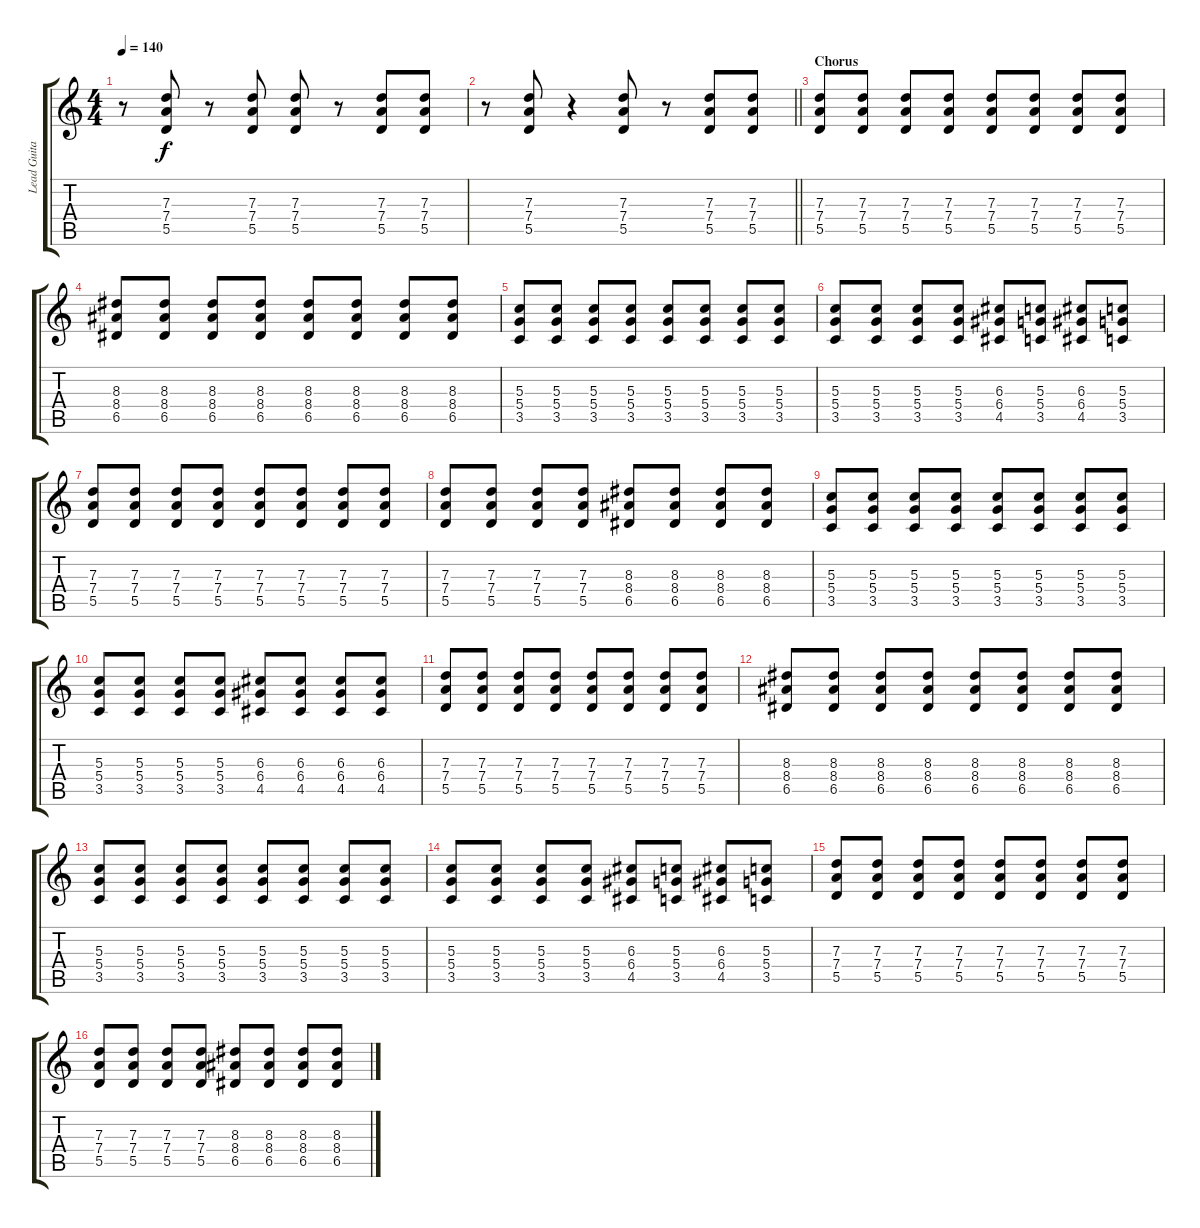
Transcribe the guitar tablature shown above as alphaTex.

\track ("Lead Guitar" "Lead Guita") {instrument overdrivenguitar}
\staff {score tabs}
\tuning (E4 B3 G3 D3 A2 E2) {hide}
\ts (4 4)
\tempo 140
\clef g2
\ks c
r.8{dy f} (7.3 7.4 5.5).8 r.8 (7.3 7.4 5.5).8 (7.3 7.4 5.5).8 r.8 (7.3 7.4 5.5).8 (7.3 7.4 5.5).8 |
\barLineRight lightlight
r.8 (7.3 7.4 5.5).8 r.4 (7.3 7.4 5.5).8 r.8 (7.3 7.4 5.5).8 (7.3 7.4 5.5).8 |
\section ("" "Chorus")
(7.3 7.4 5.5).8 (7.3 7.4 5.5).8 (7.3 7.4 5.5).8 (7.3 7.4 5.5).8 (7.3 7.4 5.5).8 (7.3 7.4 5.5).8 (7.3 7.4 5.5).8 (7.3 7.4 5.5).8 |
(8.3 8.4 6.5).8 (8.3 8.4 6.5).8 (8.3 8.4 6.5).8 (8.3 8.4 6.5).8 (8.3 8.4 6.5).8 (8.3 8.4 6.5).8 (8.3 8.4 6.5).8 (8.3 8.4 6.5).8 |
(5.3 5.4 3.5).8 (5.3 5.4 3.5).8 (5.3 5.4 3.5).8 (5.3 5.4 3.5).8 (5.3 5.4 3.5).8 (5.3 5.4 3.5).8 (5.3 5.4 3.5).8 (5.3 5.4 3.5).8 |
(5.3 5.4 3.5).8 (5.3 5.4 3.5).8 (5.3 5.4 3.5).8 (5.3 5.4 3.5).8 (6.3 6.4 4.5).8 (5.3 5.4 3.5).8 (6.3 6.4 4.5).8 (5.3 5.4 3.5).8 |
(7.3 7.4 5.5).8 (7.3 7.4 5.5).8 (7.3 7.4 5.5).8 (7.3 7.4 5.5).8 (7.3 7.4 5.5).8 (7.3 7.4 5.5).8 (7.3 7.4 5.5).8 (7.3 7.4 5.5).8 |
(7.3 7.4 5.5).8 (7.3 7.4 5.5).8 (7.3 7.4 5.5).8 (7.3 7.4 5.5).8 (8.3 8.4 6.5).8 (8.3 8.4 6.5).8 (8.3 8.4 6.5).8 (8.3 8.4 6.5).8 |
(5.3 5.4 3.5).8 (5.3 5.4 3.5).8 (5.3 5.4 3.5).8 (5.3 5.4 3.5).8 (5.3 5.4 3.5).8 (5.3 5.4 3.5).8 (5.3 5.4 3.5).8 (5.3 5.4 3.5).8 |
(5.3 5.4 3.5).8 (5.3 5.4 3.5).8 (5.3 5.4 3.5).8 (5.3 5.4 3.5).8 (6.3 6.4 4.5).8 (6.3 6.4 4.5).8 (6.3 6.4 4.5).8 (6.3 6.4 4.5).8 |
(7.3 7.4 5.5).8 (7.3 7.4 5.5).8 (7.3 7.4 5.5).8 (7.3 7.4 5.5).8 (7.3 7.4 5.5).8 (7.3 7.4 5.5).8 (7.3 7.4 5.5).8 (7.3 7.4 5.5).8 |
(8.3 8.4 6.5).8 (8.3 8.4 6.5).8 (8.3 8.4 6.5).8 (8.3 8.4 6.5).8 (8.3 8.4 6.5).8 (8.3 8.4 6.5).8 (8.3 8.4 6.5).8 (8.3 8.4 6.5).8 |
(5.3 5.4 3.5).8 (5.3 5.4 3.5).8 (5.3 5.4 3.5).8 (5.3 5.4 3.5).8 (5.3 5.4 3.5).8 (5.3 5.4 3.5).8 (5.3 5.4 3.5).8 (5.3 5.4 3.5).8 |
(5.3 5.4 3.5).8 (5.3 5.4 3.5).8 (5.3 5.4 3.5).8 (5.3 5.4 3.5).8 (6.3 6.4 4.5).8 (5.3 5.4 3.5).8 (6.3 6.4 4.5).8 (5.3 5.4 3.5).8 |
(7.3 7.4 5.5).8 (7.3 7.4 5.5).8 (7.3 7.4 5.5).8 (7.3 7.4 5.5).8 (7.3 7.4 5.5).8 (7.3 7.4 5.5).8 (7.3 7.4 5.5).8 (7.3 7.4 5.5).8 |
(7.3 7.4 5.5).8 (7.3 7.4 5.5).8 (7.3 7.4 5.5).8 (7.3 7.4 5.5).8 (8.3 8.4 6.5).8 (8.3 8.4 6.5).8 (8.3 8.4 6.5).8 (8.3 8.4 6.5).8
